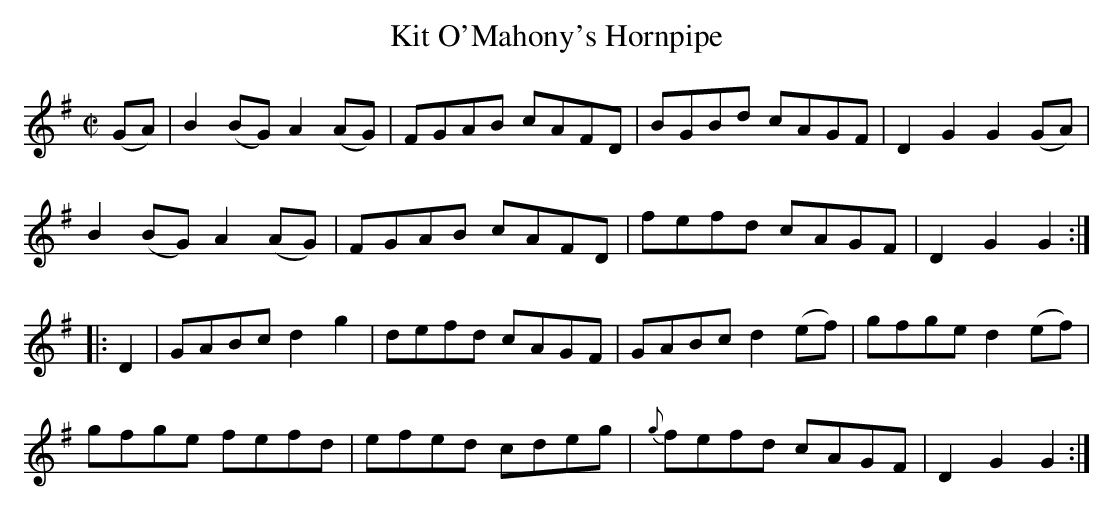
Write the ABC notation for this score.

X:1
T: Kit O'Mahony's Hornpipe
M: C|
L: 1/8
K: G
(GA)|B2 (BG) A2 (AG)|FGAB cAFD|BGBd cAGF|D2 G2 G2 (GA)|
B2 (BG) A2 (AG)|FGAB cAFD|fefd cAGF|D2 G2 G2:|
|:D2|GABc d2 g2|defd cAGF|GABc d2 (ef)|gfge d2 (ef)|
gfge fefd|efed cdeg|{g}fefd cAGF|D2 G2 G2:|
